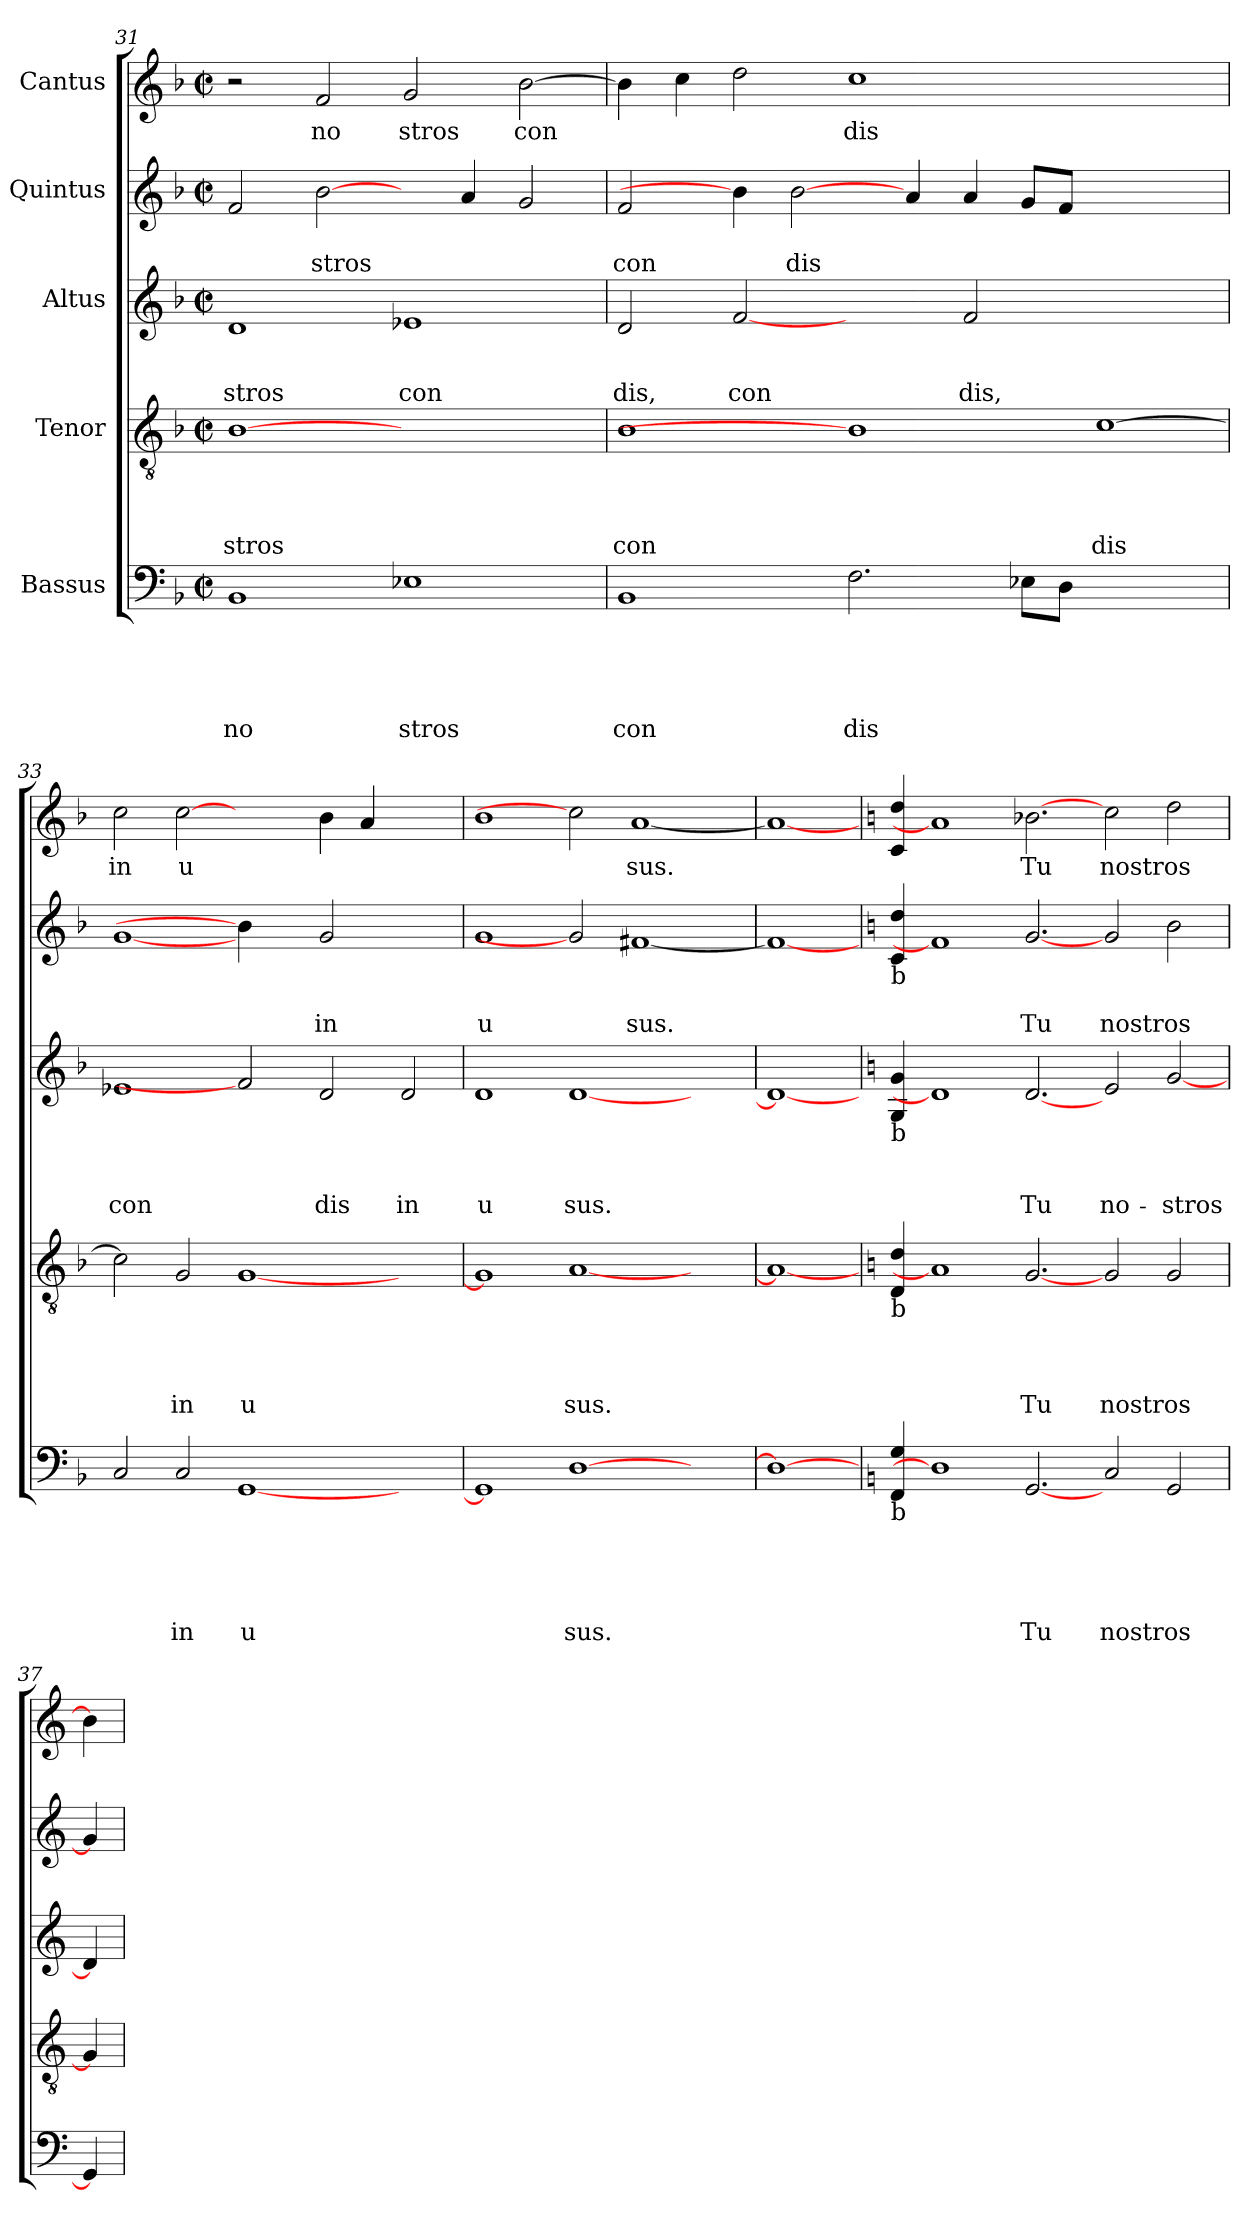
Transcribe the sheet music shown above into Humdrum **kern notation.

**kern	**text	**text	**text	**text	**text	**kern	**text	**text	**text	**text	**kern	**text	**text	**text	**kern	**text	**text	**kern	**text
*part5	*part5	*part5	*part5	*part5	*part5	*part4	*part4	*part4	*part4	*part4	*part3	*part3	*part3	*part3	*part2	*part2	*part2	*part1	*part1
*staff5	*staff5	*staff5	*staff5	*staff5	*staff5	*staff4	*staff4	*staff4	*staff4	*staff4	*staff3	*staff3	*staff3	*staff3	*staff2	*staff2	*staff2	*staff1	*staff1
*I"Bassus	*	*	*	*	*	*I"Tenor	*	*	*	*	*I"Altus	*	*	*	*I"Quintus	*	*	*I"Cantus	*
*clefF4	*	*	*	*	*	*clefGv2	*	*	*	*	*clefG2	*	*	*	*clefG2	*	*	*clefG2	*
*k[b-]	*	*	*	*	*	*k[b-]	*	*	*	*	*k[b-]	*	*	*	*k[b-]	*	*	*k[b-]	*
*F:	*	*	*	*	*	*F:	*	*	*	*	*F:	*	*	*	*F:	*	*	*F:	*
*M2/2	*	*	*	*	*	*M2/2	*	*	*	*	*M2/2	*	*	*	*M2/2	*	*	*M2/2	*
*met(c|)	*	*	*	*	*	*met(c|)	*	*	*	*	*met(c|)	*	*	*	*met(c|)	*	*	*met(c|)	*
=31	=31	=31	=31	=31	=31	=31	=31	=31	=31	=31	=31	=31	=31	=31	=31	=31	=31	=31	=31
!	!	!	!	!	!LO:LY:b	!	!	!	!	!LO:LY:b	!	!	!	!LO:LY:b	!	!	!	!	!
1BB-	.	.	.	.	no	[1B-	.	.	.	stros	1d	.	.	stros	2f/	.	.	2r	.
!	!	!	!	!	!	!	!	!	!	!	!	!	!	!	!	!	!LO:LY:b	!	!LO:LY:b
.	.	.	.	.	.	.	.	.	.	.	.	.	.	.	[2b-\	.	stros	2f/	no
!	!	!	!	!	!LO:LY:b	!	!	!	!	!	!	!	!	!LO:LY:b	!	!	!	!	!LO:LY:b
1E-X	.	.	.	.	stros	1ryy	.	.	.	.	1e-X	.	.	con	4ryy	.	.	2g/	stros
.	.	.	.	.	.	.	.	.	.	.	.	.	.	.	4a/	.	.	.	.
!	!	!	!	!	!	!	!	!	!	!	!	!	!	!	!	!	!	!	!LO:LY:b
.	.	.	.	.	.	.	.	.	.	.	.	.	.	.	2g/	.	.	[>2b-\	con
=32	=32	=32	=32	=32	=32	=32	=32	=32	=32	=32	=32	=32	=32	=32	=32	=32	=32	=32	=32
!	!	!	!	!	!LO:LY:b	!	!	!	!	!LO:LY:b	!	!	!	!LO:LY:b	!	!	!LO:LY:b	!	!
1BB-	.	.	.	.	con	1B-	.	.	.	con	2d/	.	.	dis,	2f/	.	con	4b-\]	.
.	.	.	.	.	.	.	.	.	.	.	.	.	.	.	.	.	.	4cc\	.
!	!	!	!	!	!	!	!	!	!	!	!	!	!	!LO:LY:b	!	!	!	!	!
.	.	.	.	.	.	.	.	.	.	.	[2f	.	.	con	4b-\]	.	.	2dd\	.
!	!	!	!	!	!	!	!	!	!	!	!	!	!	!	!	!	!LO:LY:b	!	!
.	.	.	.	.	.	.	.	.	.	.	.	.	.	.	[2b-\	.	dis	.	.
!	!	!	!	!	!LO:LY:b	!	!	!	!	!	!	!	!	!	!	!	!	!	!LO:LY:b
2.F\	.	.	.	.	dis	1B-]	.	.	.	.	2ryy	.	.	.	.	.	.	1cc	dis
.	.	.	.	.	.	.	.	.	.	.	.	.	.	.	4a/	.	.	.	.
!	!	!	!	!	!	!	!	!	!	!	!	!	!	!LO:LY:b	!	!	!	!	!
.	.	.	.	.	.	.	.	.	.	.	2f/	.	.	dis,	4a/	.	.	.	.
8E-\L	.	.	.	.	.	.	.	.	.	.	.	.	.	.	8g/L	.	.	.	.
8D\J	.	.	.	.	.	.	.	.	.	.	.	.	.	.	8f/J	.	.	.	.
!	!	!	!	!	!	!	!	!	!	!LO:LY:b	!	!	!	!	!	!	!	!	!
1ryy	.	.	.	.	.	[>1c	.	.	.	dis	1ryy	.	.	.	1ryy	.	.	1ryy	.
=33	=33	=33	=33	=33	=33	=33	=33	=33	=33	=33	=33	=33	=33	=33	=33	=33	=33	=33	=33
!	!	!	!	!	!	!	!	!	!	!	!	!	!	!LO:LY:b	!	!	!	!	!LO:LY:b
2C/	.	.	.	.	.	2c\]	.	.	.	.	1e-X	.	.	con	[1g	.	.	2cc\	in
!	!	!	!	!	!LO:LY:b	!	!	!	!	!LO:LY:b	!	!	!	!	!	!	!	!	!LO:LY:b
2C/	.	.	.	.	in	2G/	.	.	.	in	.	.	.	.	.	.	.	[2cc	u
!	!	!	!	!	!LO:LY:b	!	!	!	!	!LO:LY:b	!	!	!	!	!	!	!	!	!
[<1GG	.	.	.	.	u	[<1G	.	.	.	u	2f]	.	.	.	4b-\]	.	.	2ryy	.
.	.	.	.	.	.	.	.	.	.	.	.	.	.	.	4ryy	.	.	.	.
!	!	!	!	!	!	!	!	!	!	!	!	!	!	!LO:LY:b	!	!	!LO:LY:b	!	!
.	.	.	.	.	.	.	.	.	.	.	2d/	.	.	dis	2g/	.	in	4b-\	.
.	.	.	.	.	.	.	.	.	.	.	.	.	.	.	.	.	.	4a/	.
!	!	!	!	!	!	!	!	!	!	!	!	!	!	!LO:LY:b	!	!	!	!	!
2ryy	.	.	.	.	.	2ryy	.	.	.	.	2d/	.	.	in	2ryy	.	.	2ryy	.
=34	=34	=34	=34	=34	=34	=34	=34	=34	=34	=34	=34	=34	=34	=34	=34	=34	=34	=34	=34
!	!	!	!	!	!	!	!	!	!	!	!	!	!	!LO:LY:b	!	!	!LO:LY:b	!	!
1GG]	.	.	.	.	.	1G]	.	.	.	.	1d	.	.	u	1g	.	u	1b-	.
!	!	!	!	!	!LO:LY:b	!	!	!	!	!LO:LY:b	!	!	!	!LO:LY:b	!	!	!	!	!
[>1D	.	.	.	.	sus.	[<1A	.	.	.	sus.	[<1d	.	.	sus.	2g]	.	.	2cc]	.
!	!	!	!	!	!	!	!	!	!	!	!	!	!	!	!	!	!LO:LY:b	!	!LO:LY:b
.	.	.	.	.	.	.	.	.	.	.	.	.	.	.	[<1f#X	.	sus.	[<1a	sus.
2ryy	.	.	.	.	.	2ryy	.	.	.	.	2ryy	.	.	.	.	.	.	.	.
=35	=35	=35	=35	=35	=35	=35	=35	=35	=35	=35	=35	=35	=35	=35	=35	=35	=35	=35	=35
1D_	.	.	.	.	.	1A_	.	.	.	.	1d_	.	.	.	1f#_	.	.	1a_	.
!!LO:PB:g=z
=36!	=36!	=36!	=36!	=36!	=36!	=36!	=36!	=36!	=36!	=36!	=36!	=36!	=36!	=36!	=36!	=36!	=36!	=36!	=36!
*k[]	*	*	*	*	*	*k[]	*	*	*	*	*k[]	*	*	*	*k[]	*	*	*k[]	*
*C:	*	*	*	*	*	*C:	*	*	*	*	*C:	*	*	*	*C:	*	*	*C:	*
!	!	!	!	!	!	!	!	!	!	!	!	!	!	!	!LO:TX:b:t=b	!	!	!	!
!	!	!	!	!	!	!	!	!	!	!	!LO:TX:b:t=b	!	!	!	!	!	!	!	!
!	!	!	!	!	!	!LO:TX:b:t=b	!	!	!	!	!	!	!	!	!	!	!	!	!
!LO:TX:b:t=b	!	!	!	!	!	!	!	!	!	!	!	!	!	!	!	!	!	!	!
4FF/ 4G/	.	.	.	.	.	4D/ 4d/	.	.	.	.	4G/ 4g/	.	.	.	4c/ 4dd/	.	.	4c/ 4dd/	.
1D]	.	.	.	.	.	1A]	.	.	.	.	1d]	.	.	.	1f#]	.	.	1a]	.
!	!	!	!	!	!LO:LY:b	!	!	!	!	!LO:LY:b	!	!	!	!LO:LY:b	!	!	!LO:LY:b	!	!LO:LY:b
[2.GG	.	.	.	.	Tu	[2.G	.	.	.	Tu	[2.d	.	.	Tu	[2.g	.	Tu	[2.b-X	Tu
!	!	!	!	!	!LO:LY:b	!	!	!	!	!LO:LY:b	!	!	!	!LO:LY:b	!	!	!LO:LY:b	!	!LO:LY:b
2C/	.	.	.	.	nostros	2G/	.	.	.	nostros	2e/	.	.	no-	2g/	.	nostros	2cc\	nostros
!	!	!	!	!	!	!	!	!	!	!	!	!	!	!LO:LY:b	!	!	!	!	!
2GG/	.	.	.	.	.	2G/	.	.	.	.	[<2g/	.	.	-stros	2b\	.	.	2dd\	.
=37	=37	=37	=37	=37	=37	=37	=37	=37	=37	=37	=37	=37	=37	=37	=37	=37	=37	=37	=37
4GG]	.	.	.	.	.	4G]	.	.	.	.	4d]	.	.	.	4g]	.	.	4b-]	.
=	=	=	=	=	=	=	=	=	=	=	=	=	=	=	=	=	=	=	=
*-	*-	*-	*-	*-	*-	*-	*-	*-	*-	*-	*-	*-	*-	*-	*-	*-	*-	*-	*-
